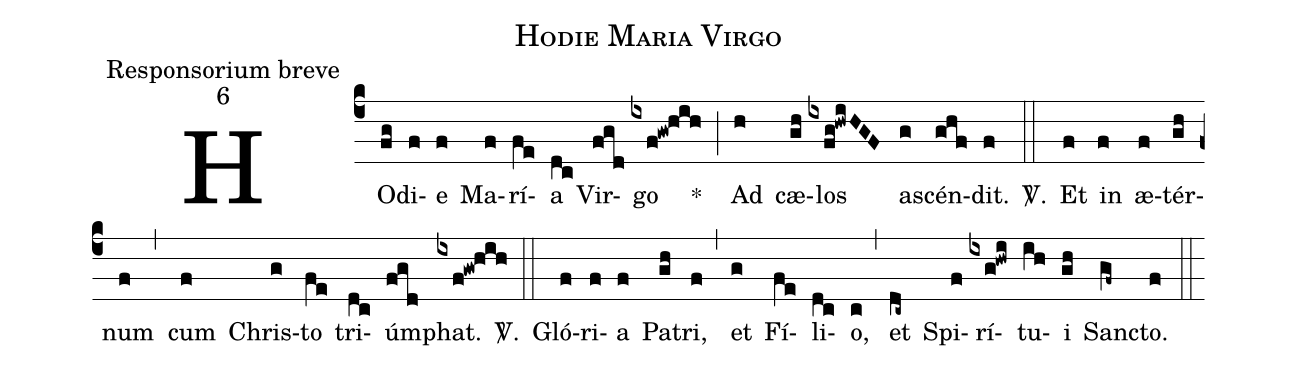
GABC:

name:Hodie Maria Virgo;
office-part:Responsorium breve;
mode:6;
%%
(c4)
HO(fg)di(f)e(f) Ma(f)rí(fe)a(dc) Vir(fgd)go(ixf!gw!hih) *(;)
Ad(h) cæ(gh)los(ixfg!hwiHGF) a(g)scén(ghf)dit.(f) <sp>V/</sp>.(::)
Et(f) in(f) æ(f)tér(gh)num(f) (,)
cum(f) Chris(g)to(fe) tri(dc)úm(fgd)phat.(ixf!gw!hih) <sp>V/</sp>.(::)
Gló(f)ri(f)a(f) Pa(gh)tri,(f) (,)
et(g) Fí(fe)li(dc)o,(c) (,)
et(dc~) Spi(f)rí(ixg!hwi)tu(ih)i(gh) Sanc(gf~)to.(f) (::)
